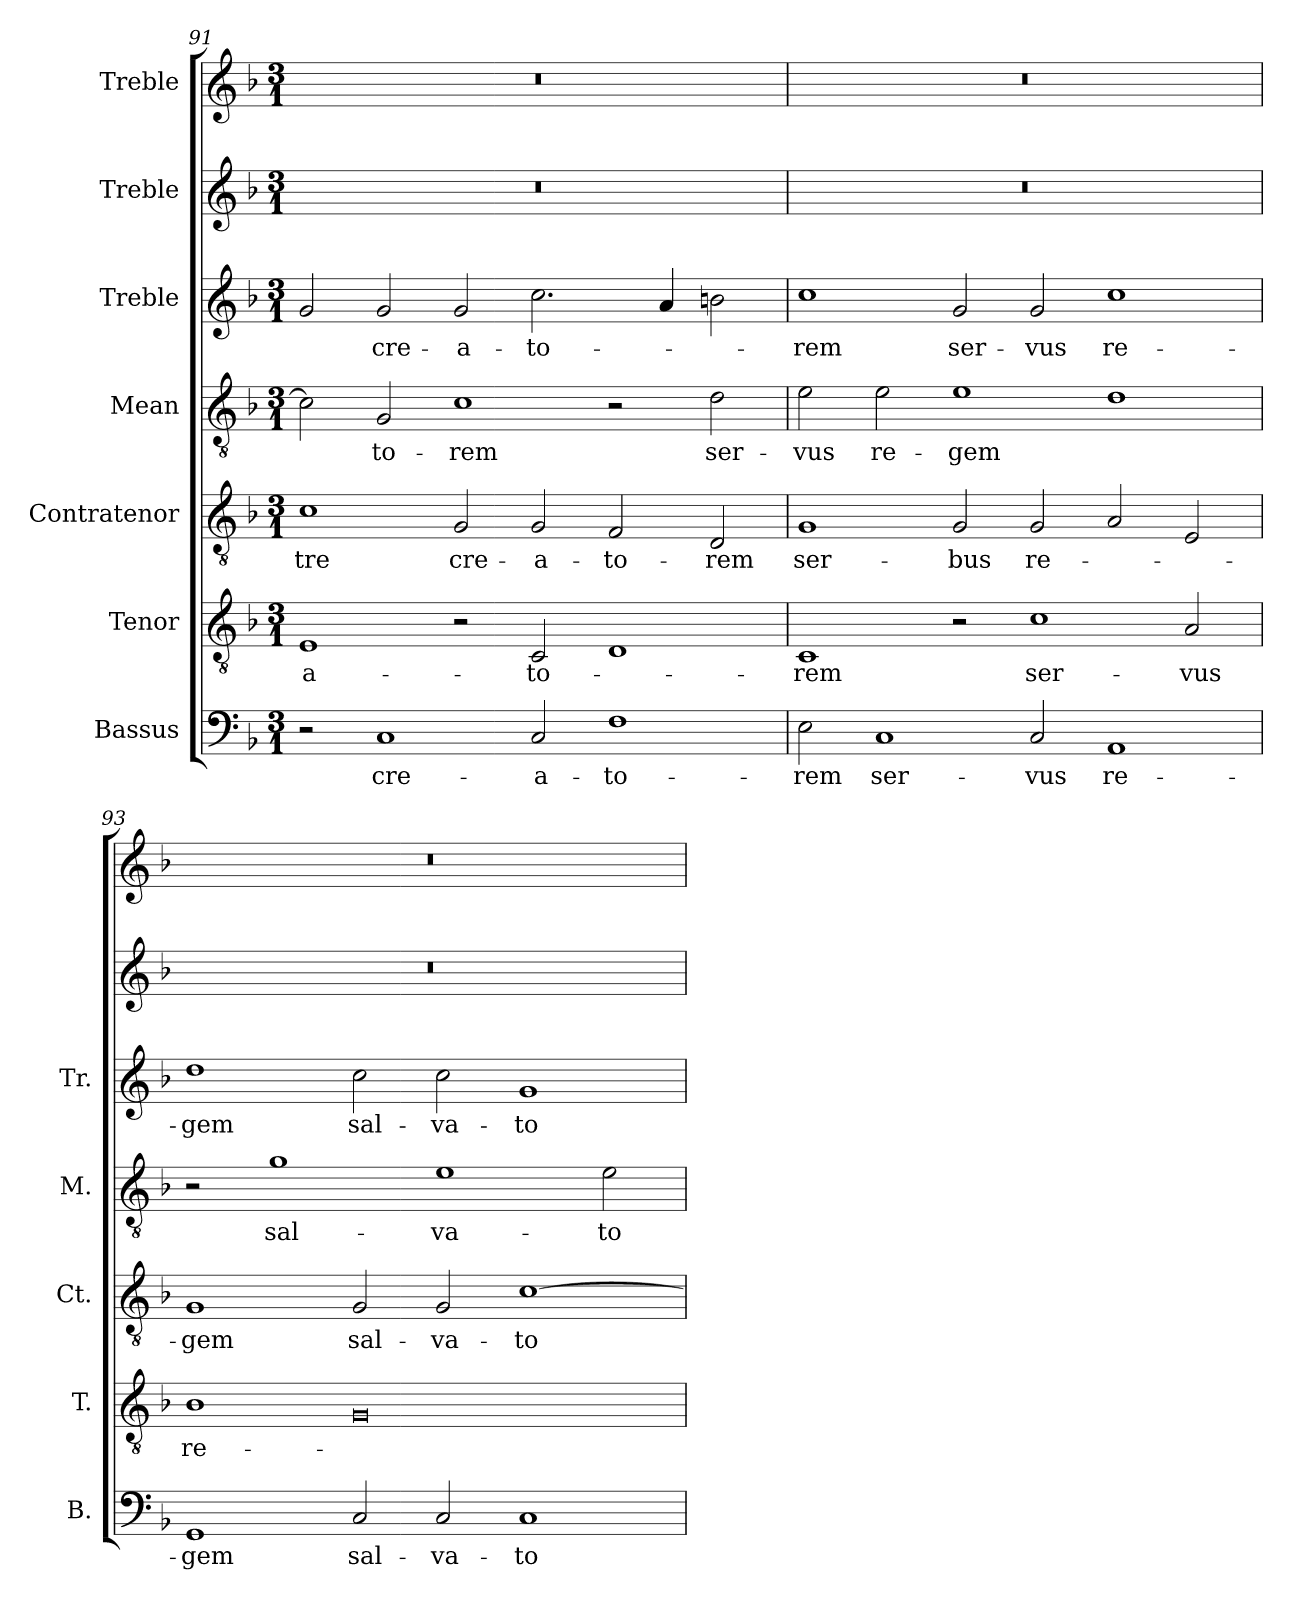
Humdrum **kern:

**kern	**text	**kern	**text	**kern	**text	**kern	**text	**kern	**text	**kern	**kern
*part7	*part7	*part6	*part6	*part5	*part5	*part4	*part4	*part3	*part3	*part2	*part1
*staff7	*staff7	*staff6	*staff6	*staff5	*staff5	*staff4	*staff4	*staff3	*staff3	*staff2	*staff1
*I"Bassus	*	*I"Tenor	*	*I"Contratenor	*	*I"Mean	*	*I"Treble	*	*I"Treble	*I"Treble
*I'B.	*	*I'T.	*	*I'Ct.	*	*I'M.	*	*I'Tr.	*	*	*
!!LO:LB:g=z
*clefF4	*	*clefGv2	*	*clefGv2	*	*clefGv2	*	*clefG2	*	*clefG2	*clefG2
*	*	*ITrd7c12	*	*ITrd7c12	*	*ITrd7c12	*	*	*	*	*
*k[b-]	*	*k[b-]	*	*k[b-]	*	*k[b-]	*	*k[b-]	*	*k[b-]	*k[b-]
*F:	*	*F:	*	*F:	*	*F:	*	*F:	*	*F:	*F:
*M3/1	*	*M3/1	*	*M3/1	*	*M3/1	*	*M3/1	*	*M3/1	*M3/1
=91	=91	=91	=91	=91	=91	=91	=91	=91	=91	=91	=91
!	!	!	!LO:LY:b:color=#000000	!	!	!	!	!	!	!	!
!	!	!	!	!	!LO:LY:b:color=#000000	!	!	!	!	!LO:N:vis=1	!LO:N:vis=1
2r	.	1EEi	-a-	1Ci	-tre	2Ci\]	.	2gi/	.	0.r	0.r
!	!LO:LY:b:color=#000000	!	!	!	!	!	!	!	!	!	!
!	!	!	!	!	!	!	!LO:LY:b:color=#000000	!	!	!	!
!	!	!	!	!	!	!	!	!	!LO:LY:b:color=#000000	!	!
1Ci	cre-	.	.	.	.	2GGi/	-to-	2gi/	cre-	.	.
!	!	!	!	!	!LO:LY:b:color=#000000	!	!	!	!	!	!
!	!	!	!	!	!	!	!LO:LY:b:color=#000000	!	!	!	!
!	!	!	!	!	!	!	!	!	!LO:LY:b:color=#000000	!	!
.	.	2r	.	2GGi/	cre-	1Ci	-rem	2gi/	-a-	.	.
!	!LO:LY:b:color=#000000	!	!	!	!	!	!	!	!	!	!
!	!	!	!LO:LY:b:color=#000000	!	!	!	!	!	!	!	!
!	!	!	!	!	!LO:LY:b:color=#000000	!	!	!	!	!	!
!	!	!	!	!	!	!	!	!	!LO:LY:b:color=#000000	!	!
2Ci/	-a-	2CCi/	-to-	2GGi/	-a-	.	.	2.cci\	-to-	.	.
!	!LO:LY:b:color=#000000	!	!	!	!	!	!	!	!	!	!
!	!	!	!	!	!LO:LY:b:color=#000000	!	!	!	!	!	!
1Fi	-to-	1DDi	.	2FFi/	-to-	2r	.	.	.	.	.
.	.	.	.	.	.	.	.	4ai/	.	.	.
!	!	!	!	!	!LO:LY:b:color=#000000	!	!	!	!	!	!
!	!	!	!	!	!	!	!LO:LY:b:color=#000000	!	!	!	!
.	.	.	.	2DDi/	-rem	2Di\	ser-	2bni\	.	.	.
=92	=92	=92	=92	=92	=92	=92	=92	=92	=92	=92	=92
!	!LO:LY:b:color=#000000	!	!	!	!	!	!	!	!	!	!
!	!	!	!LO:LY:b:color=#000000	!	!	!	!	!	!	!	!
!	!	!	!	!	!LO:LY:b:color=#000000	!	!	!	!	!	!
!	!	!	!	!	!	!	!LO:LY:b:color=#000000	!	!	!	!
!	!	!	!	!	!	!	!	!	!LO:LY:b:color=#000000	!LO:N:vis=1	!LO:N:vis=1
2Ei\	-rem	1CCi	-rem	1GGi	ser-	2Ei\	-vus	1cci	-rem	0.r	0.r
!	!LO:LY:b:color=#000000	!	!	!	!	!	!	!	!	!	!
!	!	!	!	!	!	!	!LO:LY:b:color=#000000	!	!	!	!
1Ci	ser-	.	.	.	.	2Ei\	re-	.	.	.	.
!	!	!	!	!	!LO:LY:b:color=#000000	!	!	!	!	!	!
!	!	!	!	!	!	!	!LO:LY:b:color=#000000	!	!	!	!
!	!	!	!	!	!	!	!	!	!LO:LY:b:color=#000000	!	!
.	.	2r	.	2GGi/	-bus	1Ei	-gem	2gi/	ser-	.	.
!	!LO:LY:b:color=#000000	!	!	!	!	!	!	!	!	!	!
!	!	!	!LO:LY:b:color=#000000	!	!	!	!	!	!	!	!
!	!	!	!	!	!LO:LY:b:color=#000000	!	!	!	!	!	!
!	!	!	!	!	!	!	!	!	!LO:LY:b:color=#000000	!	!
2Ci/	-vus	1Ci	ser-	2GGi/	re-	.	.	2gi/	-vus	.	.
!	!LO:LY:b:color=#000000	!	!	!	!	!	!	!	!	!	!
!	!	!	!	!	!	!	!	!	!LO:LY:b:color=#000000	!	!
1AAi	re-	.	.	2AAi/	.	1Di	.	1cci	re-	.	.
!	!	!	!LO:LY:b:color=#000000	!	!	!	!	!	!	!	!
.	.	2AAi/	-vus	2EEi/	.	.	.	.	.	.	.
=93	=93	=93	=93	=93	=93	=93	=93	=93	=93	=93	=93
!	!LO:LY:b:color=#000000	!	!	!	!	!	!	!	!	!	!
!	!	!	!LO:LY:b:color=#000000	!	!	!	!	!	!	!	!
!	!	!	!	!	!LO:LY:b:color=#000000	!	!	!	!	!	!
!	!	!	!	!	!	!	!	!	!LO:LY:b:color=#000000	!LO:N:vis=1	!LO:N:vis=1
1GGi	-gem	1BB-i	re-	1GGi	-gem	2r	.	1ddi	-gem	0.r	0.r
!	!	!	!	!	!	!	!LO:LY:b:color=#000000	!	!	!	!
.	.	.	.	.	.	1Gi	sal-	.	.	.	.
!	!LO:LY:b:color=#000000	!	!	!	!	!	!	!	!	!	!
!	!	!	!	!	!LO:LY:b:color=#000000	!	!	!	!	!	!
!	!	!	!	!	!	!	!	!	!LO:LY:b:color=#000000	!	!
2Ci/	sal-	0GGi	.	2GGi/	sal-	.	.	2cci\	sal-	.	.
!	!LO:LY:b:color=#000000	!	!	!	!	!	!	!	!	!	!
!	!	!	!	!	!LO:LY:b:color=#000000	!	!	!	!	!	!
!	!	!	!	!	!	!	!LO:LY:b:color=#000000	!	!	!	!
!	!	!	!	!	!	!	!	!	!LO:LY:b:color=#000000	!	!
2Ci/	-va-	.	.	2GGi/	-va-	1Ei	-va-	2cci\	-va-	.	.
!	!LO:LY:b:color=#000000	!	!	!	!	!	!	!	!	!	!
!	!	!	!	!	!LO:LY:b:color=#000000	!	!	!	!	!	!
!	!	!	!	!	!	!	!	!	!LO:LY:b:color=#000000	!	!
1Ci	-to-	.	.	[>1Ci	-to-	.	.	1gi	-to-	.	.
!	!	!	!	!	!	!	!LO:LY:b:color=#000000	!	!	!	!
.	.	.	.	.	.	2Ei\	-to-	.	.	.	.
=	=	=	=	=	=	=	=	=	=	=	=
*-	*-	*-	*-	*-	*-	*-	*-	*-	*-	*-	*-
